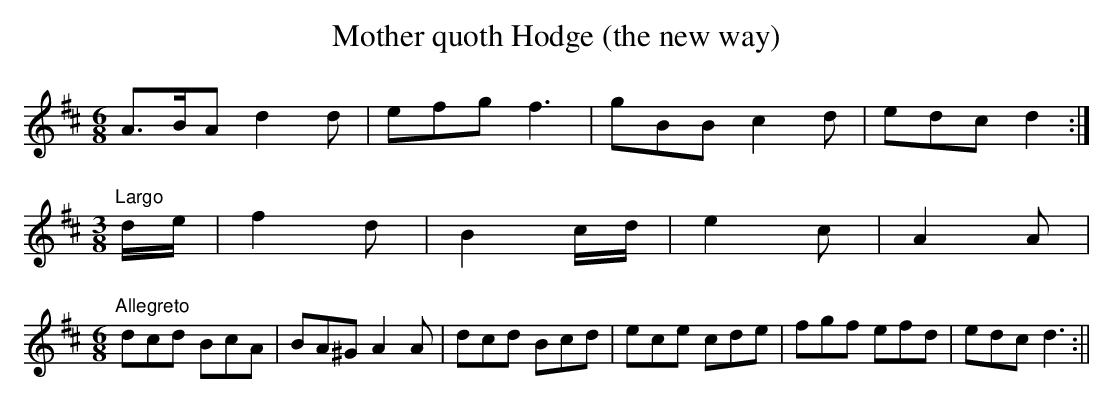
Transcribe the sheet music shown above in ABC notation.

X:1
T:Mother quoth Hodge (the new way)
M:6/8
L:1/8
K:D
A>BA d2d|efg f3|gBB c2d|edc d2:|
M:3/8
L:1/8
"Largo"
d/e/|f2d|B2 c/d/|e2c|A2 A|
M:6/8
L:1/8
"Allegreto"
dcd BcA|BA^G A2A|dcd Bcd|ece cde|fgf efd|edc d3:||
